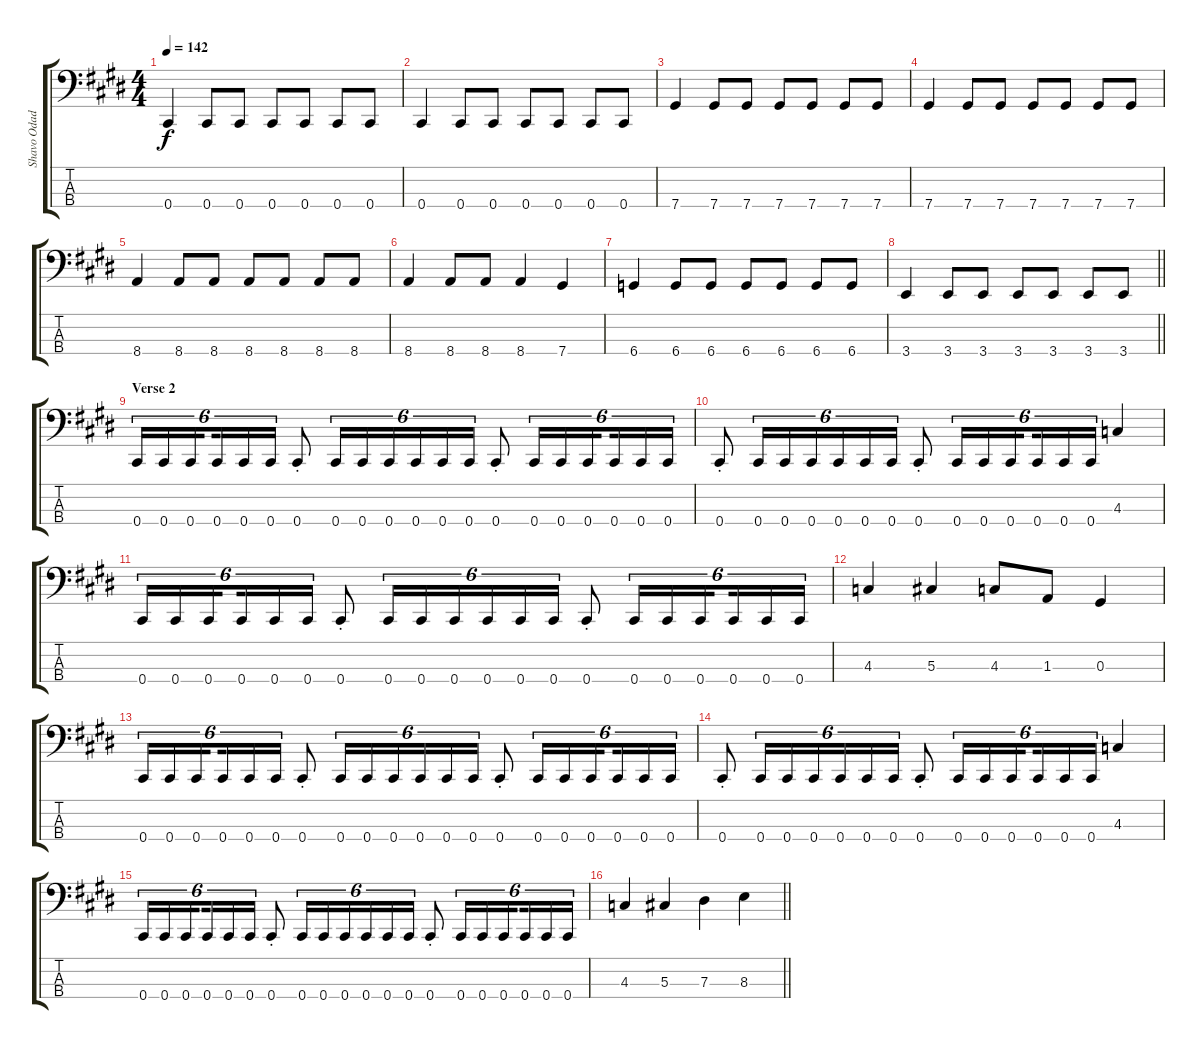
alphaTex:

\track ("Shavo Odadjian [Bass Guitar]" "Shavo Odad") {instrument electricbassfinger}
\staff {score tabs}
\tuning (Gb2 Db2 Ab1 Db1) {hide}
\ts (4 4)
\tempo 142
\clef f4
\ks c#minor
0.4.4{dy f} 0.4.8 0.4.8 0.4.8 0.4.8 0.4.8 0.4.8 |
0.4.4 0.4.8 0.4.8 0.4.8 0.4.8 0.4.8 0.4.8 |
7.4.4 7.4.8 7.4.8 7.4.8 7.4.8 7.4.8 7.4.8 |
7.4.4 7.4.8 7.4.8 7.4.8 7.4.8 7.4.8 7.4.8 |
8.4.4 8.4.8 8.4.8 8.4.8 8.4.8 8.4.8 8.4.8 |
8.4.4 8.4.8 8.4.8 8.4.4 7.4.4 |
6.4.4 6.4.8 6.4.8 6.4.8 6.4.8 6.4.8 6.4.8 |
\barLineRight lightlight
3.4.4 3.4.8 3.4.8 3.4.8 3.4.8 3.4.8 3.4.8 |
\section ("" "Verse 2")
0.4.16{tu (6 4)} 0.4.16{tu (6 4)} 0.4.16{tu (6 4) beam splitsecondary} 0.4.16{tu (6 4)} 0.4.16{tu (6 4)} 0.4.16{tu (6 4)} 0.4{st}.8 0.4.16{tu (6 4)} 0.4.16{tu (6 4)} 0.4.16{tu (6 4)} 0.4.16{tu (6 4)} 0.4.16{tu (6 4)} 0.4.16{tu (6 4)} 0.4{st}.8 0.4.16{tu (6 4)} 0.4.16{tu (6 4)} 0.4.16{tu (6 4) beam splitsecondary} 0.4.16{tu (6 4)} 0.4.16{tu (6 4)} 0.4.16{tu (6 4)} |
0.4{st}.8 0.4.16{tu (6 4)} 0.4.16{tu (6 4)} 0.4.16{tu (6 4)} 0.4.16{tu (6 4)} 0.4.16{tu (6 4)} 0.4.16{tu (6 4)} 0.4{st}.8 0.4.16{tu (6 4)} 0.4.16{tu (6 4)} 0.4.16{tu (6 4) beam splitsecondary} 0.4.16{tu (6 4)} 0.4.16{tu (6 4)} 0.4.16{tu (6 4)} 4.3.4 |
0.4.16{tu (6 4)} 0.4.16{tu (6 4)} 0.4.16{tu (6 4) beam splitsecondary} 0.4.16{tu (6 4)} 0.4.16{tu (6 4)} 0.4.16{tu (6 4)} 0.4{st}.8 0.4.16{tu (6 4)} 0.4.16{tu (6 4)} 0.4.16{tu (6 4)} 0.4.16{tu (6 4)} 0.4.16{tu (6 4)} 0.4.16{tu (6 4)} 0.4{st}.8 0.4.16{tu (6 4)} 0.4.16{tu (6 4)} 0.4.16{tu (6 4) beam splitsecondary} 0.4.16{tu (6 4)} 0.4.16{tu (6 4)} 0.4.16{tu (6 4)} |
4.3.4 5.3.4 4.3.8 1.3.8 0.3.4 |
0.4.16{tu (6 4)} 0.4.16{tu (6 4)} 0.4.16{tu (6 4) beam splitsecondary} 0.4.16{tu (6 4)} 0.4.16{tu (6 4)} 0.4.16{tu (6 4)} 0.4{st}.8 0.4.16{tu (6 4)} 0.4.16{tu (6 4)} 0.4.16{tu (6 4)} 0.4.16{tu (6 4)} 0.4.16{tu (6 4)} 0.4.16{tu (6 4)} 0.4{st}.8 0.4.16{tu (6 4)} 0.4.16{tu (6 4)} 0.4.16{tu (6 4) beam splitsecondary} 0.4.16{tu (6 4)} 0.4.16{tu (6 4)} 0.4.16{tu (6 4)} |
0.4{st}.8 0.4.16{tu (6 4)} 0.4.16{tu (6 4)} 0.4.16{tu (6 4)} 0.4.16{tu (6 4)} 0.4.16{tu (6 4)} 0.4.16{tu (6 4)} 0.4{st}.8 0.4.16{tu (6 4)} 0.4.16{tu (6 4)} 0.4.16{tu (6 4) beam splitsecondary} 0.4.16{tu (6 4)} 0.4.16{tu (6 4)} 0.4.16{tu (6 4)} 4.3.4 |
0.4.16{tu (6 4)} 0.4.16{tu (6 4)} 0.4.16{tu (6 4) beam splitsecondary} 0.4.16{tu (6 4)} 0.4.16{tu (6 4)} 0.4.16{tu (6 4)} 0.4{st}.8 0.4.16{tu (6 4)} 0.4.16{tu (6 4)} 0.4.16{tu (6 4)} 0.4.16{tu (6 4)} 0.4.16{tu (6 4)} 0.4.16{tu (6 4)} 0.4{st}.8 0.4.16{tu (6 4)} 0.4.16{tu (6 4)} 0.4.16{tu (6 4) beam splitsecondary} 0.4.16{tu (6 4)} 0.4.16{tu (6 4)} 0.4.16{tu (6 4)} |
\barLineRight lightlight
4.3.4 5.3.4 7.3.4 8.3.4
